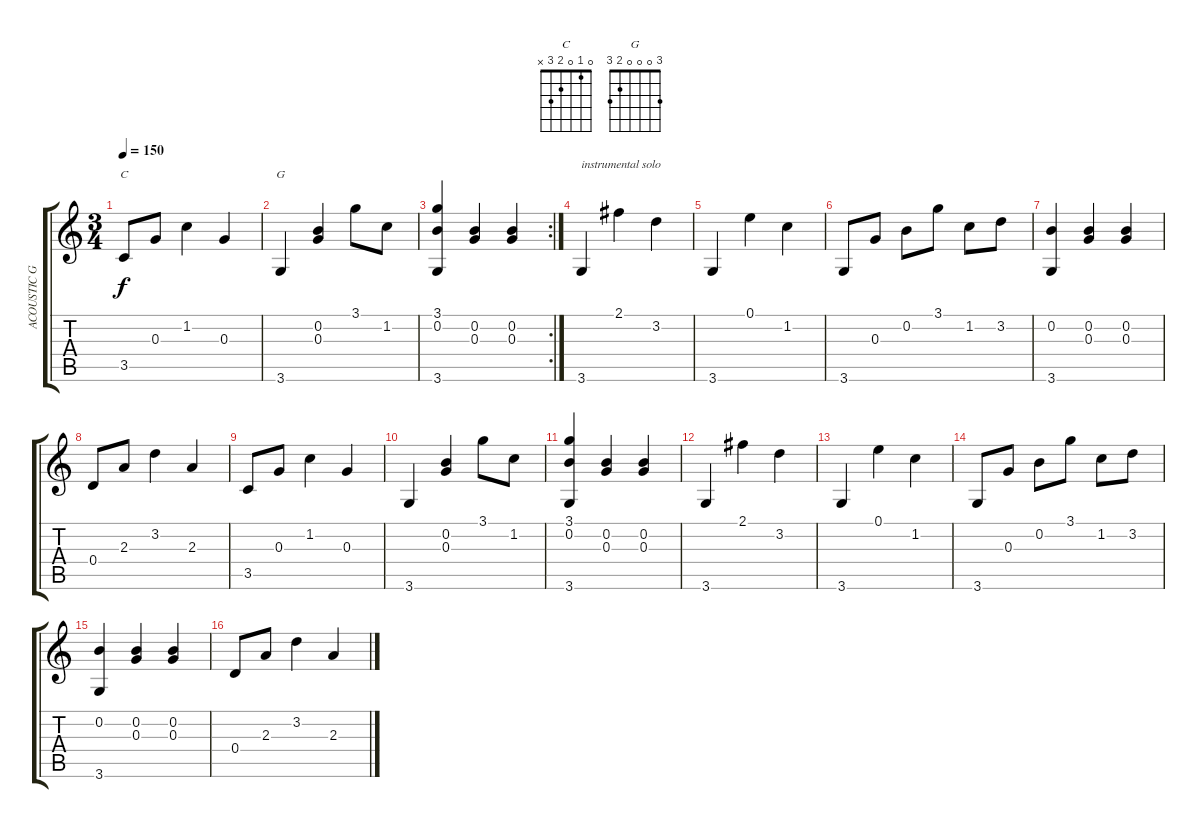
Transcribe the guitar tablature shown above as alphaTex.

\track ("ACOUSTIC GUITAR (Keith Richard)" "ACOUSTIC G") {instrument acousticguitarsteel}
\staff {score tabs}
\tuning (E4 B3 G3 D3 A2 E2) {hide}
\chord ("C" 0 1 0 2 3 x)
\chord ("G" 3 0 0 0 2 3)
\ts (3 4)
\tempo 150
\clef g2
\ks c
3.5.8{ch "C" dy f} 0.3.8 1.2.4 0.3.4 |
3.6.4{ch "G"} (0.2 0.3).4 3.1.8 1.2.8 |
\rc 2
(3.1 0.2 3.6).4 (0.2 0.3).4 (0.2 0.3).4 |
3.6.4{txt "instrumental solo"} 2.1.4 3.2.4 |
3.6.4 0.1.4 1.2.4 |
3.6.8 0.3.8 0.2.8 3.1.8 1.2.8 3.2.8 |
(0.2 3.6).4 (0.2 0.3).4 (0.2 0.3).4 |
0.4.8 2.3.8 3.2.4 2.3.4 |
3.5.8 0.3.8 1.2.4 0.3.4 |
3.6.4 (0.2 0.3).4 3.1.8 1.2.8 |
(3.1 0.2 3.6).4 (0.2 0.3).4 (0.2 0.3).4 |
3.6.4 2.1.4 3.2.4 |
3.6.4 0.1.4 1.2.4 |
3.6.8 0.3.8 0.2.8 3.1.8 1.2.8 3.2.8 |
(0.2 3.6).4 (0.2 0.3).4 (0.2 0.3).4 |
0.4.8 2.3.8 3.2.4 2.3.4
